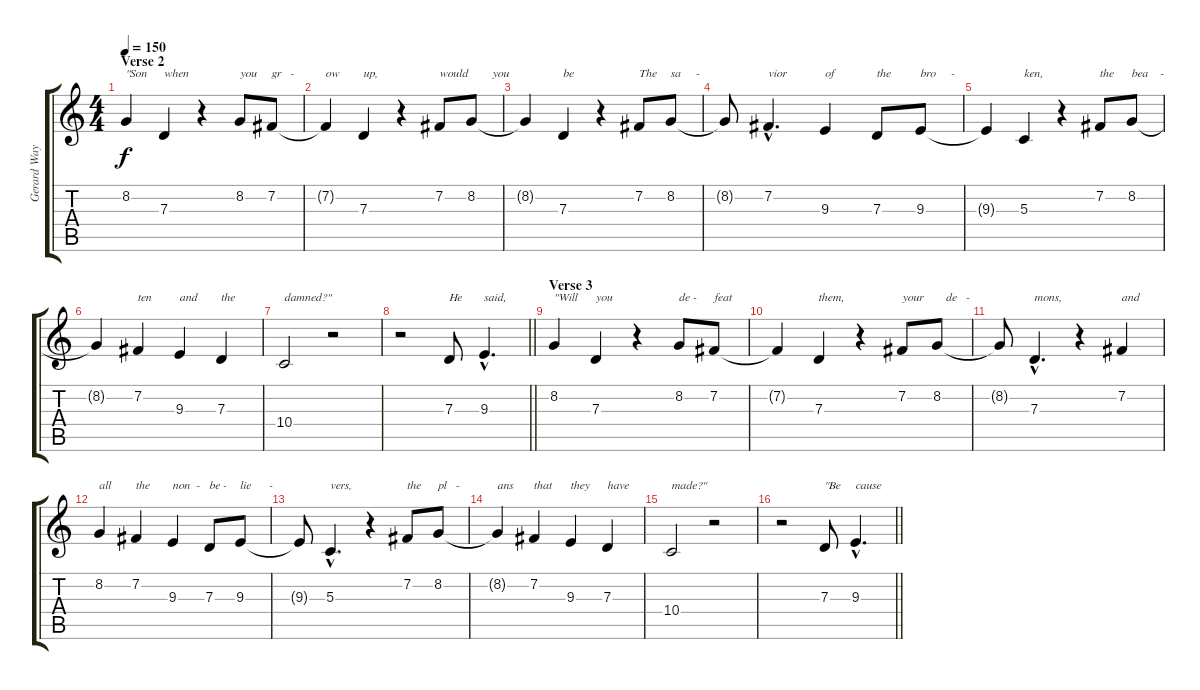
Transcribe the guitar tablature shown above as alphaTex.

\track ("Gerard Way (vocals)" "Gerard Way") {instrument oboe}
\staff {score tabs}
\tuning (E4 B3 G3 D3 A2 E2) {hide}
\ts (4 4)
\section ("" "Verse 2")
\tempo 150
\clef g2
\ks c
8.2.4{txt "\"Son" dy f} 7.3.4{txt "when"} r.4 8.2.8{txt "you"} 7.2.8{txt "gr   -"} |
7.2{t}.4{txt "ow"} 7.3.4{txt "up,"} r.4 7.2.8{txt "would"} 8.2.8{txt "       you"} |
8.2{t}.4 7.3.4{txt "be"} r.4 7.2.8{txt "The"} 8.2.8{txt "sa     -"} |
8.2{t}.8 7.2{hac}.4{d txt "vior"} 9.3.4{txt "of"} 7.3.8{txt "the"} 9.3.8{txt "bro     -"} |
9.3{t}.4 5.3.4{txt "ken,"} r.4 7.2.8{txt "the"} 8.2.8{txt "bea    -"} |
8.2{t}.4 7.2.4{txt "ten"} 9.3.4{txt "and"} 7.3.4{txt "the"} |
10.4.2{txt "damned?\""} r.2 |
\barLineRight lightlight
r.2 7.3.8{txt "He"} 9.3{hac}.4{d txt "said,"} |
\section ("" "Verse 3")
8.2.4{txt "\"Will"} 7.3.4{txt "you"} r.4 8.2.8{txt "de -"} 7.2.8{txt "feat"} |
7.2{t}.4 7.3.4{txt "them,"} r.4 7.2.8{txt "your"} 8.2.8{txt "   de   -"} |
8.2{t}.8 7.3{hac}.4{d txt "mons,"} r.4 7.2.4{txt "and"} |
8.2.4{txt "all"} 7.2.4{txt "the"} 9.3.4{txt "non  -"} 7.3.8{txt "be -"} 9.3.8{txt "lie      -"} |
9.3{t}.8 5.3{hac}.4{d txt "vers,"} r.4 7.2.8{txt "the"} 8.2.8{txt "pl   -"} |
8.2{t}.4{txt "ans"} 7.2.4{txt "that"} 9.3.4{txt "they"} 7.3.4{txt "have"} |
10.4.2{txt "made?\""} r.2 |
\barLineRight lightlight
r.2 7.3.8{txt "\"Be"} 9.3{hac}.4{d txt "cause"}
